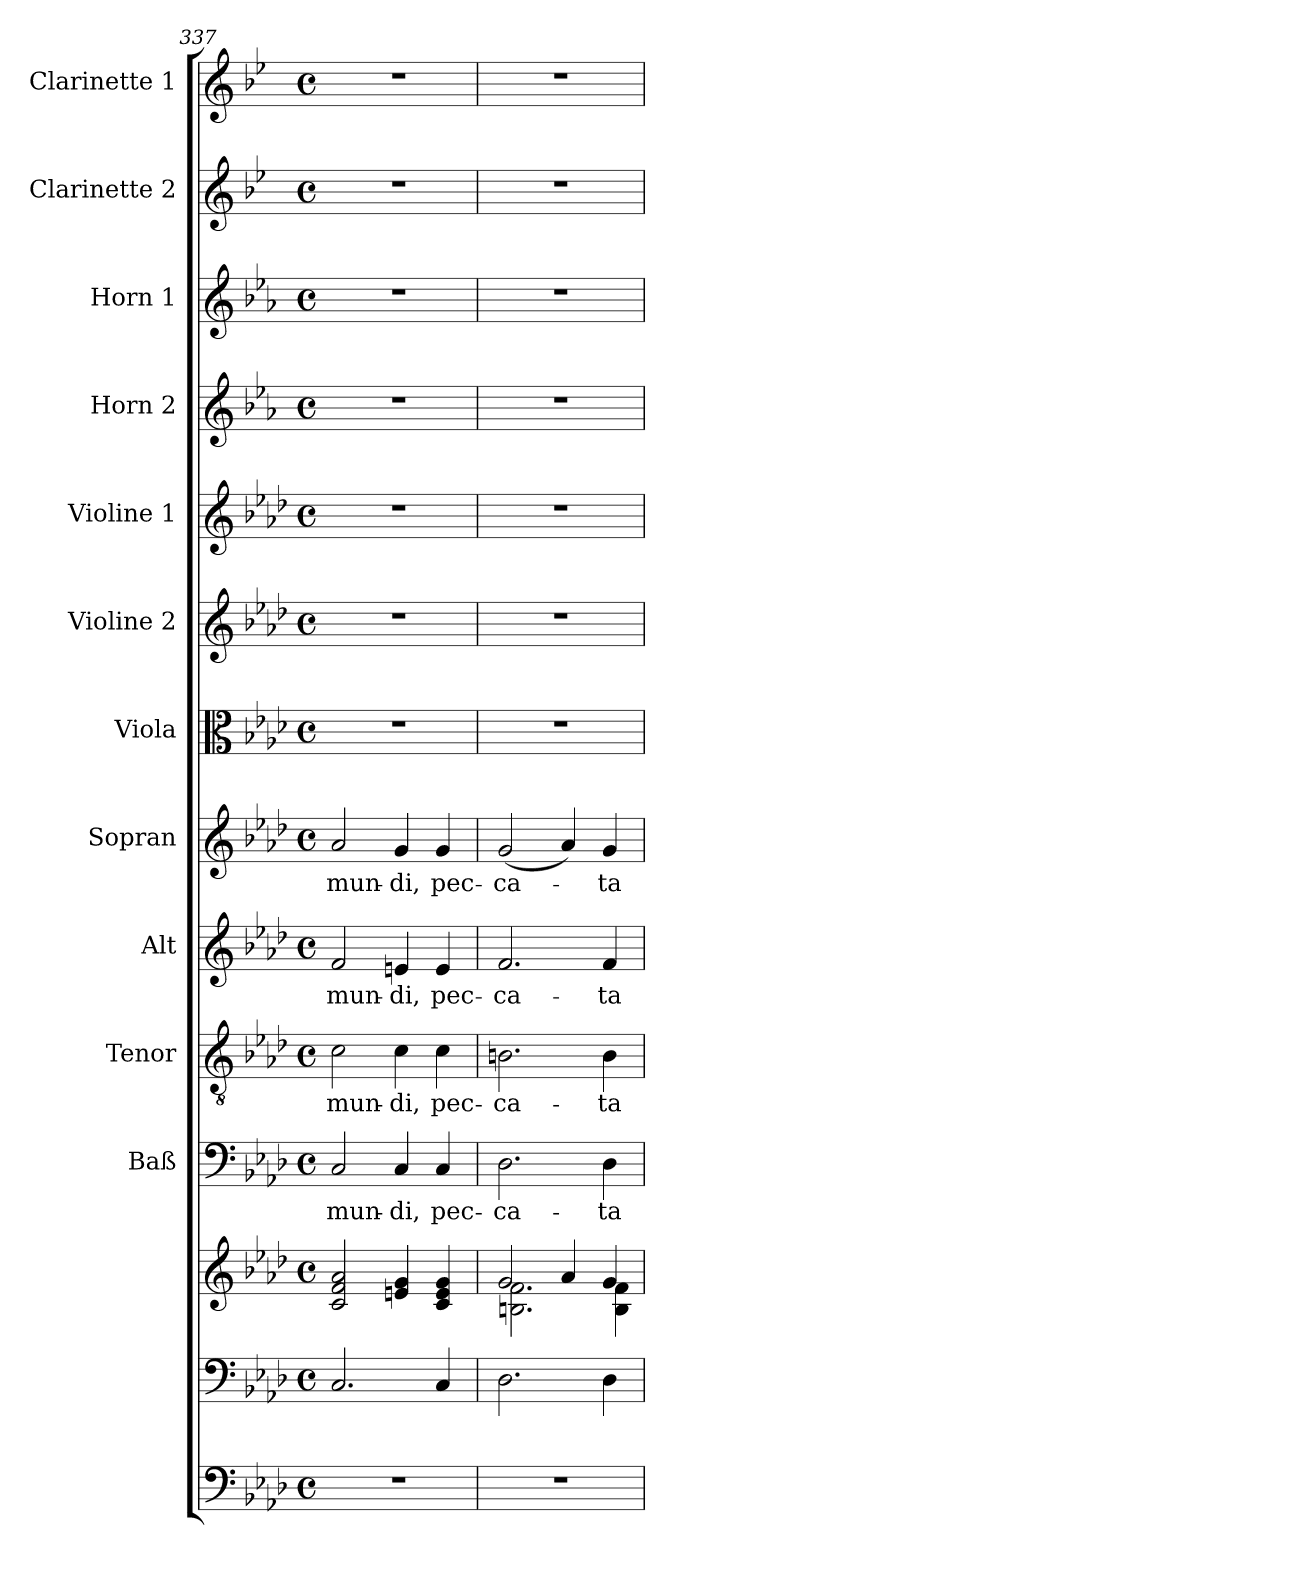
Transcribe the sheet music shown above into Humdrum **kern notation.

**kern	**kern	**kern	**kern	**text	**kern	**text	**kern	**text	**kern	**text	**kern	**kern	**kern	**kern	**kern	**kern	**kern
*part13	*part12	*part12	*part11	*part11	*part10	*part10	*part9	*part9	*part8	*part8	*part7	*part6	*part5	*part4	*part3	*part2	*part1
*staff14	*staff13	*staff12	*staff11	*staff11	*staff10	*staff10	*staff9	*staff9	*staff8	*staff8	*staff7	*staff6	*staff5	*staff4	*staff3	*staff2	*staff1
*	*	*	*I"Baß	*	*I"Tenor	*	*I"Alt	*	*I"Sopran	*	*I"Viola	*I"Violine 2	*I"Violine 1	*I"Horn 2	*I"Horn 1	*I"Clarinette 2	*I"Clarinette 1
*	*	*	*I'Baß	*	*I'Ten	*	*I'Alt	*	*I'Sop	*	*I'Vla.	*I'Vln. 2	*I'Vln. 1	*I'Hrn. 2	*I'Hrn. 1	*	*
*clefF4	*clefF4	*clefG2	*clefF4	*	*clefGv2	*	*clefG2	*	*clefG2	*	*clefC3	*clefG2	*clefG2	*clefG2	*clefG2	*clefG2	*clefG2
*ITrd7c12	*	*	*	*	*	*	*	*	*	*	*	*	*	*ITrd4c7	*ITrd4c7	*ITrd1c2	*ITrd1c2
*k[b-e-a-d-]	*k[b-e-a-d-]	*k[b-e-a-d-]	*k[b-e-a-d-]	*	*k[b-e-a-d-]	*	*k[b-e-a-d-]	*	*k[b-e-a-d-]	*	*k[b-e-a-d-]	*k[b-e-a-d-]	*k[b-e-a-d-]	*k[b-e-a-d-]	*k[b-e-a-d-]	*k[b-e-a-d-]	*k[b-e-a-d-]
*A-:	*A-:	*A-:	*A-:	*	*A-:	*	*A-:	*	*A-:	*	*A-:	*A-:	*A-:	*A-:	*A-:	*A-:	*A-:
*M4/4	*M4/4	*M4/4	*M4/4	*	*M4/4	*	*M4/4	*	*M4/4	*	*M4/4	*M4/4	*M4/4	*M4/4	*M4/4	*M4/4	*M4/4
*met(c)	*met(c)	*met(c)	*met(c)	*	*met(c)	*	*met(c)	*	*met(c)	*	*met(c)	*met(c)	*met(c)	*met(c)	*met(c)	*met(c)	*met(c)
=337	=337	=337	=337	=337	=337	=337	=337	=337	=337	=337	=337	=337	=337	=337	=337	=337	=337
!	!	!	!	!LO:LY:b	!	!LO:LY:b	!	!LO:LY:b	!	!LO:LY:b	!	!	!	!	!	!	!
1r	2.C/	2c/ 2f/ 2a-/	2C/	mun-	2c\	mun-	2f/	mun-	2a-/	mun-	1r	1r	1r	1r	1r	1r	1r
!	!	!	!	!LO:LY:b	!	!LO:LY:b	!	!LO:LY:b	!	!LO:LY:b	!	!	!	!	!	!	!
.	.	4en/ 4g/	4C/	-di,	4c\	-di,	4en/	-di,	4g/	-di,	.	.	.	.	.	.	.
!	!	!	!	!LO:LY:b	!	!LO:LY:b	!	!LO:LY:b	!	!LO:LY:b	!	!	!	!	!	!	!
.	4C/	4c/ 4e/ 4g/	4C/	pec-	4c\	pec-	4e/	pec-	4g/	pec-	.	.	.	.	.	.	.
=338	=338	=338	=338	=338	=338	=338	=338	=338	=338	=338	=338	=338	=338	=338	=338	=338	=338
*	*	*^	*	*	*	*	*	*	*	*	*	*	*	*	*	*	*
!	!	!	!	!	!LO:LY:b	!	!LO:LY:b	!	!LO:LY:b	!	!LO:LY:b	!	!	!	!	!	!	!
1r	2.D-\	2g/	2.Bn\ 2.f\	2.D-\	-ca-	2.Bn\	-ca-	2.f/	-ca-	(<2g/	-ca-	1r	1r	1r	1r	1r	1r	1r
.	.	4a-/	.	.	.	.	.	.	.	4a-/)	.	.	.	.	.	.	.	.
!	!	!	!	!	!LO:LY:b	!	!LO:LY:b	!	!LO:LY:b	!	!LO:LY:b	!	!	!	!	!	!	!
.	4D-\	4g/	4B\ 4f\	4D-\	-ta	4B\	-ta	4f/	-ta	4g/	-ta	.	.	.	.	.	.	.
*	*	*v	*v	*	*	*	*	*	*	*	*	*	*	*	*	*	*	*
=	=	=	=	=	=	=	=	=	=	=	=	=	=	=	=	=	=
*-	*-	*-	*-	*-	*-	*-	*-	*-	*-	*-	*-	*-	*-	*-	*-	*-	*-
